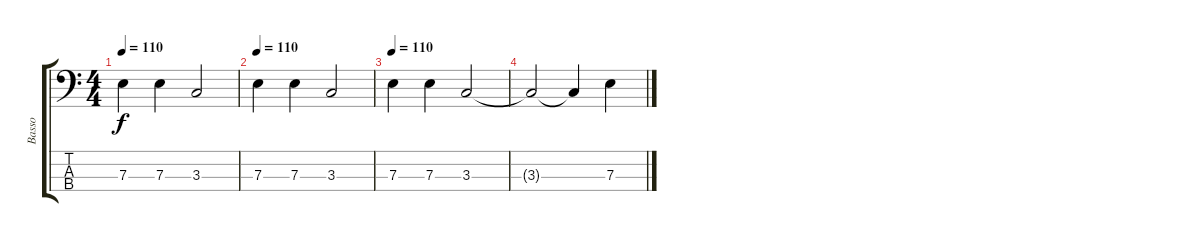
\track ("Basso" "Basso") {instrument electricbasspick}
\staff {score tabs}
\tuning (G2 D2 A1 E1) {hide}
\ts (4 4)
\tempo 110
\clef f4
\ks c
7.3.4{dy f} 7.3.4 3.3.2 |
\tempo 110
7.3.4 7.3.4 3.3.2 |
\tempo 110
7.3.4 7.3.4 3.3.2 |
3.3{t}.2 3.3{t}.4 7.3.4
